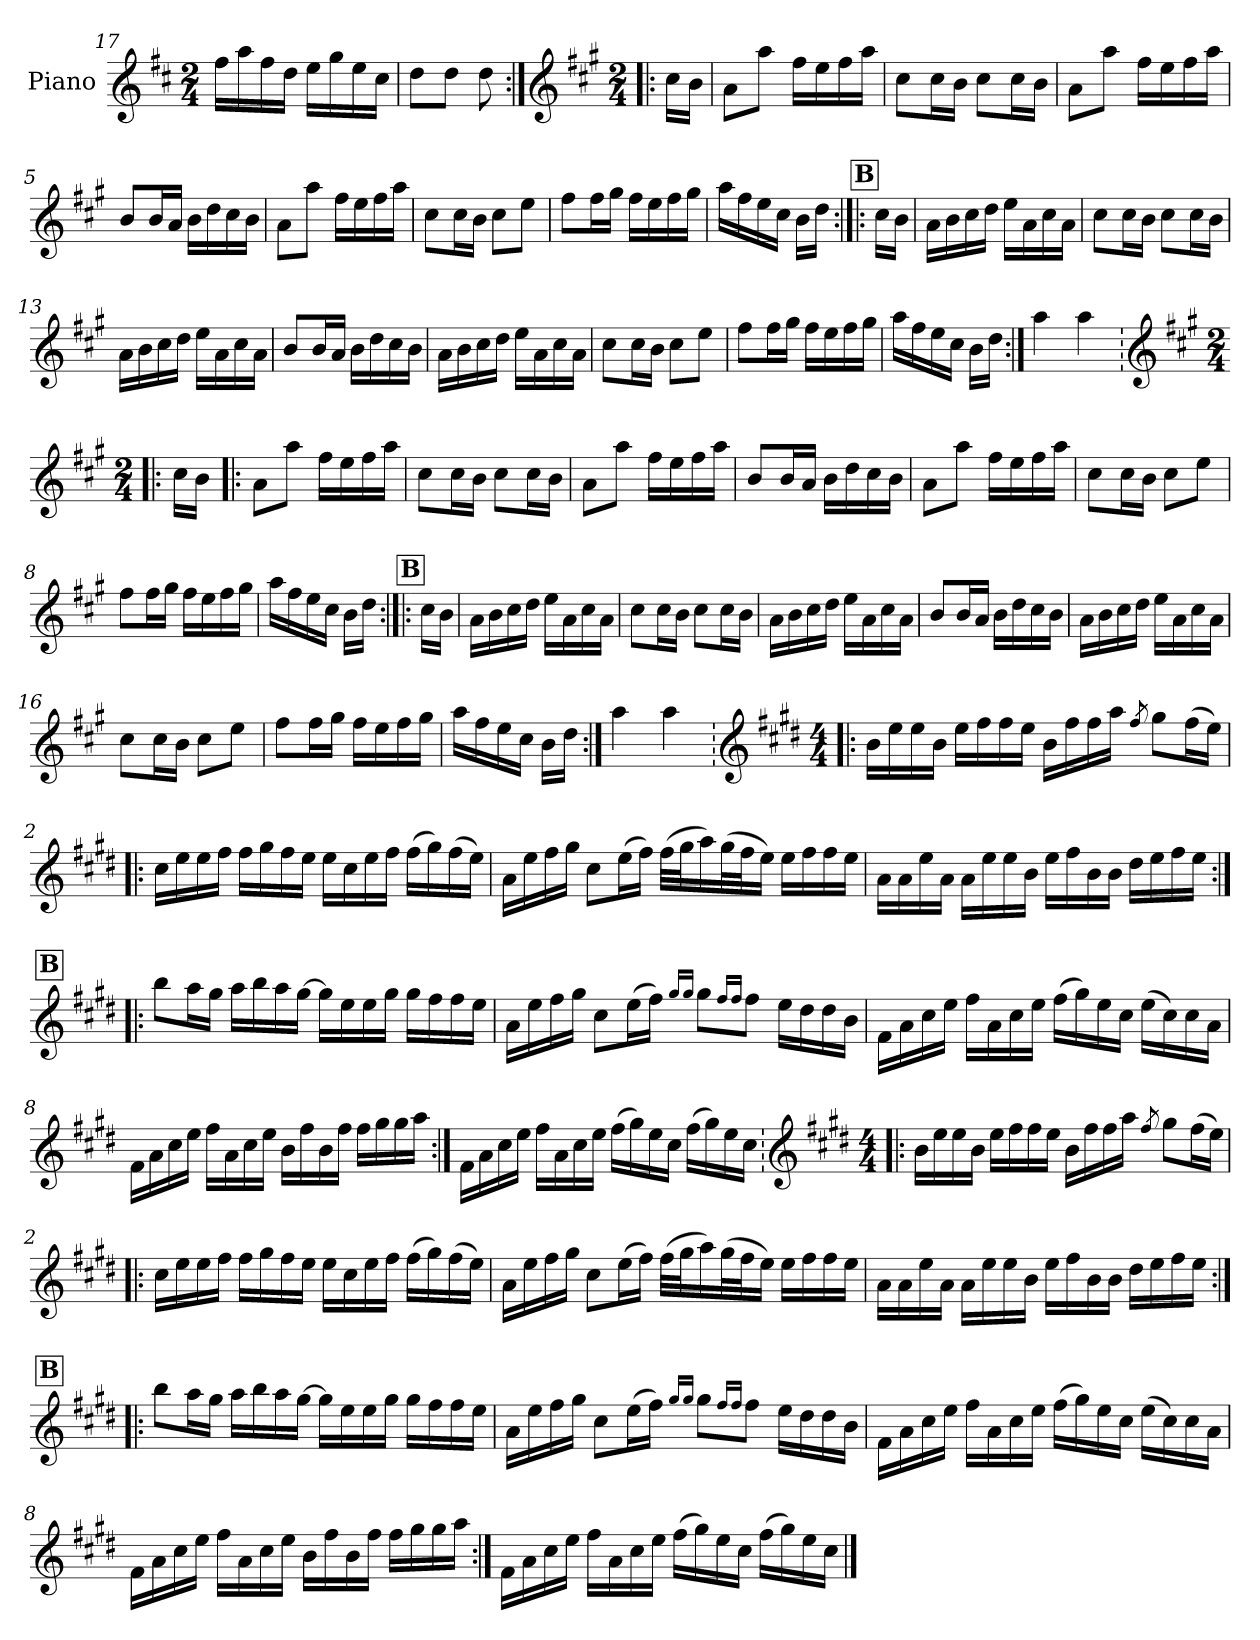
**kern
*part1
*staff1
*I"Piano
*I'Pno.
*clefG2
*k[f#c#]
*M2/4
=17
16ff#\LL
16aa\
16ff#\
16dd\JJ
16ee\LL
16gg\
16ee\
16cc#\JJ
=18
8dd\L
8dd\J
8dd\
=1:|!|:
!!LO:REH:place=s1:a:B:fs=14:t=A:qo=0.25
*clefG2
*k[f#c#g#]
*M2/4
*MM116
16cc#\LL
16b\JJ
=2
8a\L
8aa\J
16ff#\LL
16ee\
16ff#\
16aa\JJ
=3
8cc#\L
16cc#\L
16b\JJ
8cc#\L
16cc#\L
16b\JJ
=4
8a\L
8aa\J
16ff#\LL
16ee\
16ff#\
16aa\JJ
=5
8b/L
16b/L
16a/JJ
16b\LL
16dd\
16cc#\
16b\JJ
!!LO:LB:g=z
=6
8a\L
8aa\J
16ff#\LL
16ee\
16ff#\
16aa\JJ
=7
8cc#\L
16cc#\L
16b\JJ
8cc#\L
8ee\J
=8
8ff#\L
16ff#\L
16gg#\JJ
16ff#\LL
16ee\
16ff#\
16gg#\JJ
=9
16aa\LL
16ff#\
16ee\
16cc#\JJ
16b\LL
16dd\JJ
!!LO:LB:g=z
!!LO:REH:place=s1:a:B:fs=14:t=B
=10:|!|:
16cc#\LL
16b\JJ
=11
16a\LL
16b\
16cc#\
16dd\JJ
16ee\LL
16a\
16cc#\
16a\JJ
=12
8cc#\L
16cc#\L
16b\JJ
8cc#\L
16cc#\L
16b\JJ
=13
16a\LL
16b\
16cc#\
16dd\JJ
16ee\LL
16a\
16cc#\
16a\JJ
=14
8b/L
16b/L
16a/JJ
16b\LL
16dd\
16cc#\
16b\JJ
!!LO:LB:g=z
=15
16a\LL
16b\
16cc#\
16dd\JJ
16ee\LL
16a\
16cc#\
16a\JJ
=16
8cc#\L
16cc#\L
16b\JJ
8cc#\L
8ee\J
=17
8ff#\L
16ff#\L
16gg#\JJ
16ff#\LL
16ee\
16ff#\
16gg#\JJ
=18
16aa\LL
16ff#\
16ee\
16cc#\JJ
16b\LL
16dd\JJ
=19:|!
4aa\
4aa\
=1|!:
!!LO:REH:place=s1:a:B:fs=14:t=A:qo=0.25
*clefG2
*k[f#c#g#]
*M2/4
*MM116
16cc#\LL
16b\JJ
=2
8a\L
8aa\J
16ff#\LL
16ee\
16ff#\
16aa\JJ
=3
8cc#\L
16cc#\L
16b\JJ
8cc#\L
16cc#\L
16b\JJ
=4
8a\L
8aa\J
16ff#\LL
16ee\
16ff#\
16aa\JJ
=5
8b/L
16b/L
16a/JJ
16b\LL
16dd\
16cc#\
16b\JJ
!!LO:LB:g=z
=6
8a\L
8aa\J
16ff#\LL
16ee\
16ff#\
16aa\JJ
=7
8cc#\L
16cc#\L
16b\JJ
8cc#\L
8ee\J
=8
8ff#\L
16ff#\L
16gg#\JJ
16ff#\LL
16ee\
16ff#\
16gg#\JJ
=9
16aa\LL
16ff#\
16ee\
16cc#\JJ
16b\LL
16dd\JJ
!!LO:LB:g=z
!!LO:REH:place=s1:a:B:fs=14:t=B
=10:|!|:
16cc#\LL
16b\JJ
=11
16a\LL
16b\
16cc#\
16dd\JJ
16ee\LL
16a\
16cc#\
16a\JJ
=12
8cc#\L
16cc#\L
16b\JJ
8cc#\L
16cc#\L
16b\JJ
=13
16a\LL
16b\
16cc#\
16dd\JJ
16ee\LL
16a\
16cc#\
16a\JJ
=14
8b/L
16b/L
16a/JJ
16b\LL
16dd\
16cc#\
16b\JJ
!!LO:LB:g=z
=15
16a\LL
16b\
16cc#\
16dd\JJ
16ee\LL
16a\
16cc#\
16a\JJ
=16
8cc#\L
16cc#\L
16b\JJ
8cc#\L
8ee\J
=17
8ff#\L
16ff#\L
16gg#\JJ
16ff#\LL
16ee\
16ff#\
16gg#\JJ
=18
16aa\LL
16ff#\
16ee\
16cc#\JJ
16b\LL
16dd\JJ
=19:|!
4aa\
4aa\
=1|!:
!!LO:REH:place=s1:a:B:fs=14:t=A
*clefG2
*k[f#c#g#d#]
*M4/4
*MM116
16b\LL
16ee\
16ee\
16b\JJ
16ee\LL
16ff#\
16ff#\
16ee\JJ
16b\LL
16ff#\
16ff#\
16aa\JJ
8qff#/
8gg#\L
(>16ff#\L
16ee\JJ)
=2
16cc#\LL
16ee\
16ee\
16ff#\JJ
16ff#\LL
16gg#\
16ff#\
16ee\JJ
16ee\LL
16cc#\
16ee\
16ff#\JJ
(>16ff#\LL
16gg#\)
(>16ff#\
16ee\JJ)
!!LO:LB:g=z
=3
16a\LL
16ee\
16ff#\
16gg#\JJ
8cc#\L
(>16ee\L
16ff#\JJ)
(>32ff#\LLL
32gg#\J
16aa\)
(>32gg#\L
32ff#\J
16ee\JJ)
16ee\LL
16ff#\
16ff#\
16ee\JJ
=4
16a\LL
16a\
16ee\
16a\JJ
16a\LL
16ee\
16ee\
16b\JJ
16ee\LL
16ff#\
16b\
16b\JJ
16dd#\LL
16ee\
16ff#\
16ee\JJ
!!LO:LB:g=z
!!LO:REH:place=s1:a:B:fs=14:t=B
=5:|!|:
8bb\L
16aa\L
16gg#\JJ
16aa\LL
16bb\
16aa\
[16gg#\JJ
16gg#\LL]
16ee\
16ee\
16gg#\JJ
16gg#\LL
16ff#\
16ff#\
16ee\JJ
=6
16a\LL
16ee\
16ff#\
16gg#\JJ
8cc#\L
(>16ee\L
16ff#\JJ)
16qgg#/LL
16qgg#/JJ
8gg#\L
16qff#/LL
16qff#/JJ
8ff#\J
16ee\LL
16dd#\
16dd#\
16b\JJ
!!LO:LB:g=z
=7
16f#\LL
16a\
16cc#\
16ee\JJ
16ff#\LL
16a\
16cc#\
16ee\JJ
(>16ff#\LL
16gg#\)
16ee\
16cc#\JJ
(>16ee\LL
16cc#\)
16cc#\
16a\JJ
=8
16f#\LL
16a\
16cc#\
16ee\JJ
16ff#\LL
16a\
16cc#\
16ee\JJ
16b\LL
16ff#\
16b\
16ff#\JJ
16ff#\LL
16gg#\
16gg#\
16aa\JJ
=9:|!
16f#\LL
16a\
16cc#\
16ee\JJ
16ff#\LL
16a\
16cc#\
16ee\JJ
(>16ff#\LL
16gg#\)
16ee\
16cc#\JJ
(>16ff#\LL
16gg#\)
16ee\
16cc#\JJ
=1|!:
!!LO:REH:place=s1:a:B:fs=14:t=A
*clefG2
*k[f#c#g#d#]
*M4/4
*MM116
16b\LL
16ee\
16ee\
16b\JJ
16ee\LL
16ff#\
16ff#\
16ee\JJ
16b\LL
16ff#\
16ff#\
16aa\JJ
8qff#/
8gg#\L
(>16ff#\L
16ee\JJ)
=2
16cc#\LL
16ee\
16ee\
16ff#\JJ
16ff#\LL
16gg#\
16ff#\
16ee\JJ
16ee\LL
16cc#\
16ee\
16ff#\JJ
(>16ff#\LL
16gg#\)
(>16ff#\
16ee\JJ)
!!LO:LB:g=z
=3
16a\LL
16ee\
16ff#\
16gg#\JJ
8cc#\L
(>16ee\L
16ff#\JJ)
(>32ff#\LLL
32gg#\J
16aa\)
(>32gg#\L
32ff#\J
16ee\JJ)
16ee\LL
16ff#\
16ff#\
16ee\JJ
=4
16a\LL
16a\
16ee\
16a\JJ
16a\LL
16ee\
16ee\
16b\JJ
16ee\LL
16ff#\
16b\
16b\JJ
16dd#\LL
16ee\
16ff#\
16ee\JJ
!!LO:LB:g=z
!!LO:REH:place=s1:a:B:fs=14:t=B
=5:|!|:
8bb\L
16aa\L
16gg#\JJ
16aa\LL
16bb\
16aa\
[16gg#\JJ
16gg#\LL]
16ee\
16ee\
16gg#\JJ
16gg#\LL
16ff#\
16ff#\
16ee\JJ
=6
16a\LL
16ee\
16ff#\
16gg#\JJ
8cc#\L
(>16ee\L
16ff#\JJ)
16qgg#/LL
16qgg#/JJ
8gg#\L
16qff#/LL
16qff#/JJ
8ff#\J
16ee\LL
16dd#\
16dd#\
16b\JJ
!!LO:LB:g=z
=7
16f#\LL
16a\
16cc#\
16ee\JJ
16ff#\LL
16a\
16cc#\
16ee\JJ
(>16ff#\LL
16gg#\)
16ee\
16cc#\JJ
(>16ee\LL
16cc#\)
16cc#\
16a\JJ
=8
16f#\LL
16a\
16cc#\
16ee\JJ
16ff#\LL
16a\
16cc#\
16ee\JJ
16b\LL
16ff#\
16b\
16ff#\JJ
16ff#\LL
16gg#\
16gg#\
16aa\JJ
=9:|!
16f#\LL
16a\
16cc#\
16ee\JJ
16ff#\LL
16a\
16cc#\
16ee\JJ
(>16ff#\LL
16gg#\)
16ee\
16cc#\JJ
(>16ff#\LL
16gg#\)
16ee\
16cc#\JJ
==
*-
